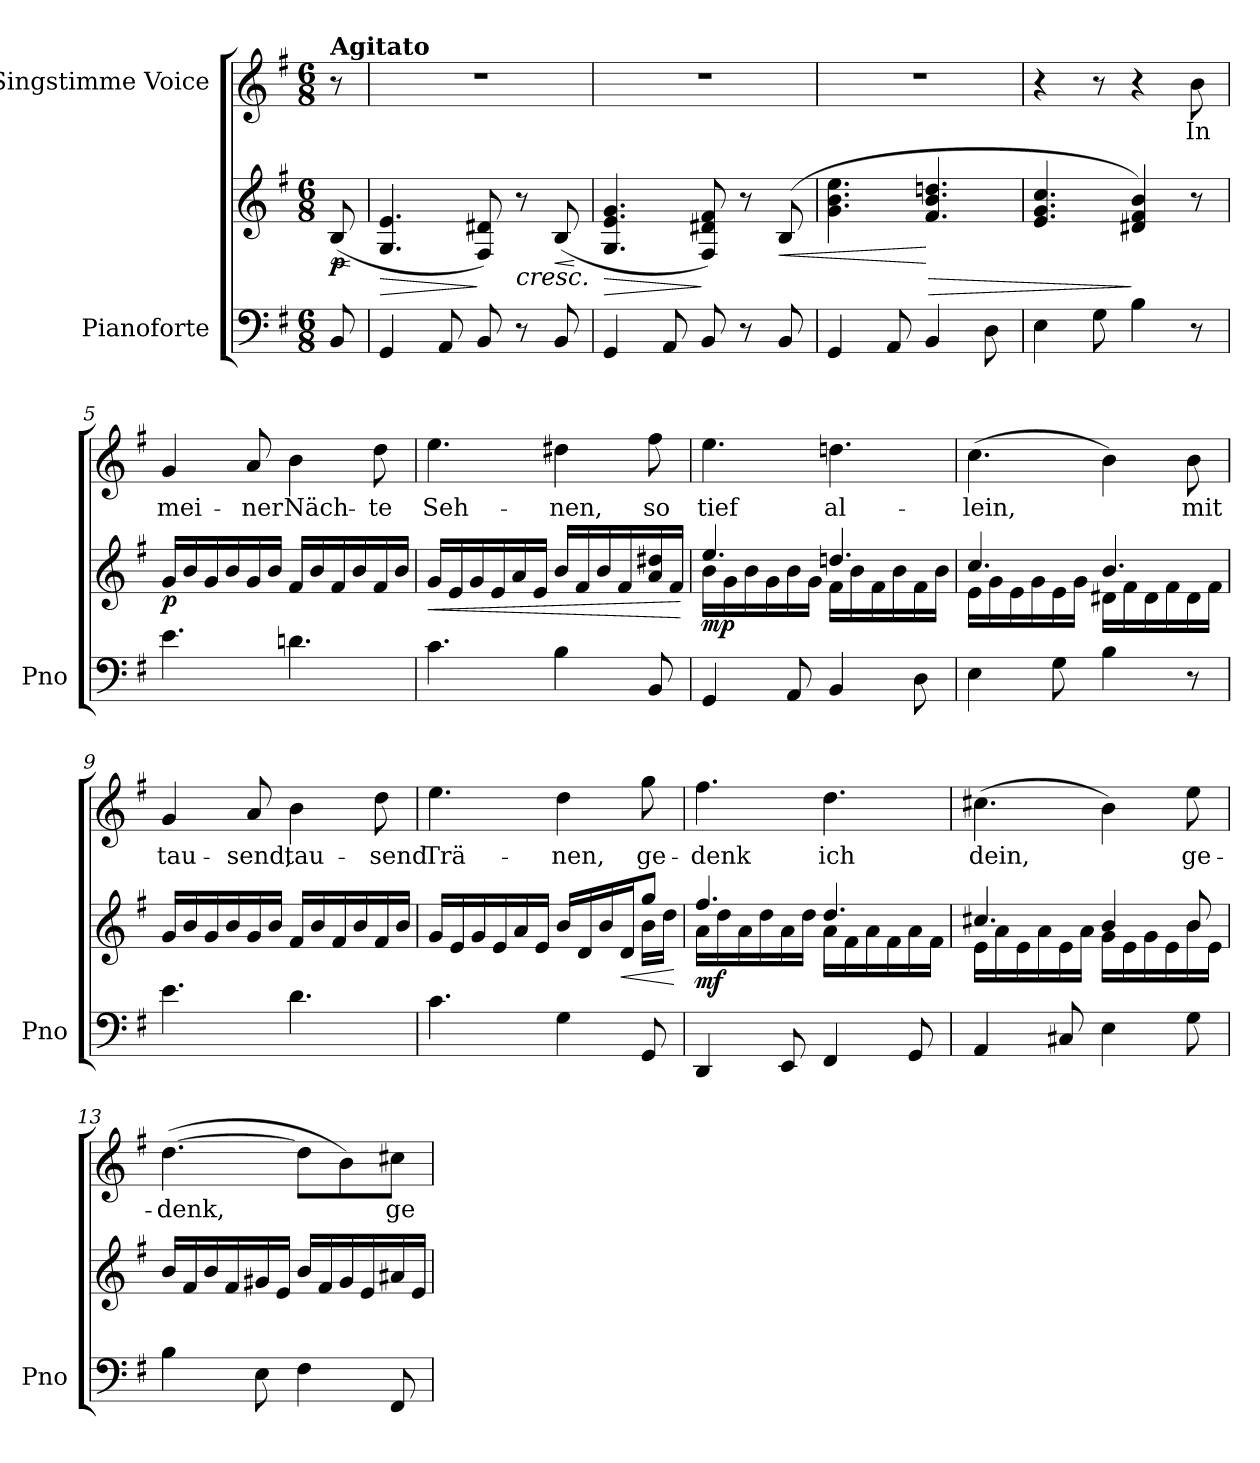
**kern	**kern	**dynam	**kern	**text
*part2	*part2	*part2	*part1	*part1
*staff3	*staff2	*staff2/3	*staff1	*staff1
*I"Pianoforte	*	*	*I"Singstimme Voice	*
*I'Pno	*	*	*	*
*clefF4	*clefG2	*	*clefG2	*
*k[f#]	*k[f#]	*	*k[f#]	*
*M6/8	*M6/8	*	*M6/8	*
=	=	=	=	=
!	!	!	!LO:TX:a:B:t=Agitato	!
!	!	!LO:HP:b	!	!
!	!	!LO:DY:n=1:b	!	!
8BB/	(>8B/	< p	8r	.
.	.	[	.	.
=1	=1	=1	=1	=1
!	!	!LO:HP:b	!	!
4GG/	4.G/ 4.e/	>	2.r	.
8AA/	.	.	.	.
8BB/	8F#/ 8d#X/)	]	.	.
!	!	!LO:HP:b	!	!
8r	8r	<	.	.
!	!	!LO:HP:b	!	!
8BB/	(>8B/	<	.	.
.	.	[ [	.	.
=2	=2	=2	=2	=2
!	!	!LO:HP:b	!	!
4GG/	4.G/ 4.e/ 4.g/	>	2.r	.
8AA/	.	.	.	.
8BB/	8F#/ 8d#X/ 8f#/)	]	.	.
8r	8r	.	.	.
!	!	!LO:HP:b	!	!
8BB/	(>8B/	<	.	.
=3	=3	=3	=3	=3
4GG/	4.g\ 4.b\ 4.ee\	.	2.r	.
8AA/	.	.	.	.
!	!	!LO:HP:n=1:b	!	!
4BB/	4.f#/ 4.b/ 4.ddn/	[ >	.	.
8D\	.	.	.	.
=4	=4	=4	=4	=4
4E\	4.e/ 4.g/ 4.cc/	.	4r	.
8G\	.	.	8r	.
4B\	4d#X/ 4f#/ 4b/)	]	4r	.
!	!	!	!	!LO:LY:b
8r	8r	.	8b\	In
!!LO:LB:g=z
=5	=5	=5	=5	=5
!	!	!LO:DY:b	!	!LO:LY:b
4.e\	16g/LL	p	4g/	mei-
.	16b/	.	.	.
.	16g/	.	.	.
.	16b/	.	.	.
!	!	!	!	!LO:LY:b
.	16g/	.	8a/	-ner
.	16b/JJ	.	.	.
!	!	!	!	!LO:LY:b
4.dn\	16f#/LL	.	4b\	Näch-
.	16b/	.	.	.
.	16f#/	.	.	.
.	16b/	.	.	.
!	!	!	!	!LO:LY:b
.	16f#/	.	8dd\	-te
.	16b/JJ	.	.	.
=6	=6	=6	=6	=6
!	!	!LO:HP:b	!	!LO:LY:b
4.c\	16g/LL	<	4.ee\	Seh-
.	16e/	.	.	.
.	16g/	.	.	.
.	16e/	.	.	.
.	16a/	.	.	.
.	16e/JJ	.	.	.
!	!	!	!	!LO:LY:b
4B\	16b/LL	.	4dd#X\	-nen,
.	16f#/	.	.	.
.	16b/	.	.	.
.	16f#/	.	.	.
!	!	!	!	!LO:LY:b
8BB/	16a/ 16dd#X/	.	8ff#\	so
.	16f#/JJ	.	.	.
.	.	[	.	.
=7	=7	=7	=7	=7
*	*^	*	*	*
!	!	!	!LO:DY:b	!	!LO:LY:b
4GG/	4.ee/	16b\LL	mp	4.ee\	tief
.	.	16g\	.	.	.
.	.	16b\	.	.	.
.	.	16g\	.	.	.
8AA/	.	16b\	.	.	.
.	.	16g\JJ	.	.	.
!	!	!	!	!	!LO:LY:b
4BB/	4.ddn/	16f#\LL	.	4.ddn\	al-
.	.	16b\	.	.	.
.	.	16f#\	.	.	.
.	.	16b\	.	.	.
8D\	.	16f#\	.	.	.
.	.	16b\JJ	.	.	.
=8	=8	=8	=8	=8	=8
!	!	!	!	!	!LO:LY:b
4E\	4.cc/	16e\LL	.	(>4.cc\	-lein,
.	.	16g\	.	.	.
.	.	16e\	.	.	.
.	.	16g\	.	.	.
8G\	.	16e\	.	.	.
.	.	16g\JJ	.	.	.
4B\	4.b/	16d#X\LL	.	4b\)	.
.	.	16f#\	.	.	.
.	.	16d#\	.	.	.
.	.	16f#\	.	.	.
!	!	!	!	!	!LO:LY:b
8r	.	16d#\	.	8b\	mit
.	.	16f#\JJ	.	.	.
!!LO:LB:g=z
=9	=9	=9	=9	=9	=9
!	!	!	!	!	!LO:LY:b
*	*v	*v	*	*	*
4.e\	16g/LL	.	4g/	tau-
.	16b/	.	.	.
.	16g/	.	.	.
.	16b/	.	.	.
!	!	!	!	!LO:LY:b
.	16g/	.	8a/	-send,
.	16b/JJ	.	.	.
!	!	!	!	!LO:LY:b
4.d\	16f#/LL	.	4b\	tau-
.	16b/	.	.	.
.	16f#/	.	.	.
.	16b/	.	.	.
!	!	!	!	!LO:LY:b
.	16f#/	.	8dd\	-send
.	16b/JJ	.	.	.
=10	=10	=10	=10	=10
*	*^	*	*	*
!	!	!	!	!	!LO:LY:b
4.c\	16g/LL	2rgyy	.	4.ee\	Trä-
.	16e/	.	.	.	.
.	16g/	.	.	.	.
.	16e/	.	.	.	.
.	16a/	.	.	.	.
.	16e/JJ	.	.	.	.
!	!	!	!	!	!LO:LY:b
4G\	16b/LL	.	.	4dd\	-nen,
.	16d/	.	.	.	.
.	16b/	8ryy	.	.	.
!	!	!	!LO:HP:b	!	!
.	16d/J	.	<	.	.
!	!	!	!	!	!LO:LY:b
8GG/	8gg/J	16b\LL	.	8gg\	ge-
.	.	16dd\JJ	.	.	.
*	*v	*v	*	*	*
.	.	[	.	.
=11	=11	=11	=11	=11
*	*^	*	*	*
!	!	!	!LO:DY:b	!	!LO:LY:b
4DD/	4.ff#/	16a\LL	mf	4.ff#\	-denk
.	.	16dd\	.	.	.
.	.	16a\	.	.	.
.	.	16dd\	.	.	.
8EE/	.	16a\	.	.	.
.	.	16dd\JJ	.	.	.
!	!	!	!	!	!LO:LY:b
4FF#/	4.dd/	16a\LL	.	4.dd\	ich
.	.	16f#\	.	.	.
.	.	16a\	.	.	.
.	.	16f#\	.	.	.
8GG/	.	16a\	.	.	.
.	.	16f#\JJ	.	.	.
=12	=12	=12	=12	=12	=12
!	!	!	!	!	!LO:LY:b
4AA/	4.cc#X/	16e\LL	.	(>4.cc#X\	dein,
.	.	16a\	.	.	.
.	.	16e\	.	.	.
.	.	16a\	.	.	.
8C#X/	.	16e\	.	.	.
.	.	16a\JJ	.	.	.
4E\	4b/	16g\LL	.	4b\)	.
.	.	16e\	.	.	.
.	.	16g\	.	.	.
.	.	16e\	.	.	.
!	!	!	!	!	!LO:LY:b
8G\	8b/	16b\	.	8ee\	ge-
.	.	16e\JJ	.	.	.
!!LO:LB:g=z
=13	=13	=13	=13	=13	=13
!	!	!	!	!	!LO:LY:b
*	*v	*v	*	*	*
4B\	16b/LL	.	(>[4.dd\	denk,
.	16f#/	.	.	.
.	16b/	.	.	.
.	16f#/	.	.	.
8E\	16g#X/	.	.	.
.	16e/JJ	.	.	.
4F#\	16b/LL	.	8dd\L]	.
.	16f#/	.	.	.
.	16g#/	.	8b\)	.
.	16e/	.	.	.
!	!	!	!	!LO:LY:b
8FF#/	16a#X/	.	8cc#X\J	ge-
.	16e/JJ	.	.	.
=	=	=	=	=
*-	*-	*-	*-	*-
